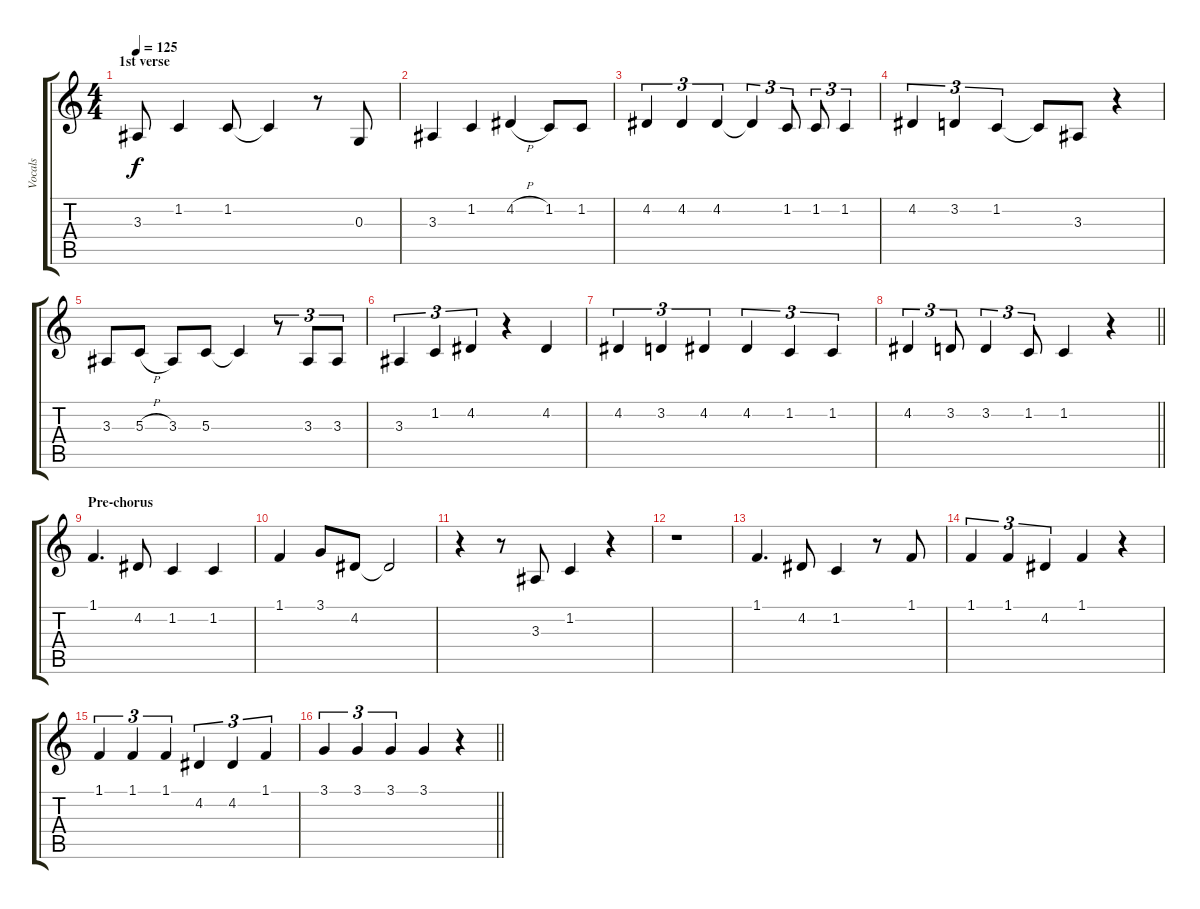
\track ("Vocals" "Vocals") {instrument tenorsax}
\staff {score tabs}
\tuning (E4 B3 G3 D3 A2 E2) {hide}
\ts (4 4)
\section ("" "1st verse")
\tempo 125
\clef g2
\ks c
3.3.8{dy f} 1.2.4 1.2.8 1.2{t}.4 r.8 0.3.8 |
3.3.4 1.2.4 4.2{h}.4 1.2.8 1.2.8 |
4.2.4{tu (3 2)} 4.2.4{tu (3 2)} 4.2.4{tu (3 2)} 4.2{t}.4{tu (3 2)} 1.2.8{tu (3 2)} 1.2.8{tu (3 2)} 1.2.4{tu (3 2)} |
4.2.4{tu (3 2)} 3.2.4{tu (3 2)} 1.2.4{tu (3 2)} 1.2{t}.8 3.3.8 r.4 |
3.3.8 5.3{h}.8 3.3.8 5.3.8 5.3{t}.4 r.8{tu (3 2)} 3.3.8{tu (3 2)} 3.3.8{tu (3 2)} |
3.3.4{tu (3 2)} 1.2.4{tu (3 2)} 4.2.4{tu (3 2)} r.4 4.2.4 |
4.2.4{tu (3 2)} 3.2.4{tu (3 2)} 4.2.4{tu (3 2)} 4.2.4{tu (3 2)} 1.2.4{tu (3 2)} 1.2.4{tu (3 2)} |
\barLineRight lightlight
4.2.4{tu (3 2)} 3.2.8{tu (3 2)} 3.2.4{tu (3 2)} 1.2.8{tu (3 2)} 1.2.4 r.4 |
\section ("" "Pre-chorus")
1.1.4{d} 4.2.8 1.2.4 1.2.4 |
1.1.4 3.1.8 4.2.8 4.2{t}.2 |
r.4 r.8 3.3.8 1.2.4 r.4 |
r.1 |
1.1.4{d} 4.2.8 1.2.4 r.8 1.1.8 |
1.1.4{tu (3 2)} 1.1.4{tu (3 2)} 4.2.4{tu (3 2)} 1.1.4 r.4 |
1.1.4{tu (3 2)} 1.1.4{tu (3 2)} 1.1.4{tu (3 2)} 4.2.4{tu (3 2)} 4.2.4{tu (3 2)} 1.1.4{tu (3 2)} |
\barLineRight lightlight
3.1.4{tu (3 2)} 3.1.4{tu (3 2)} 3.1.4{tu (3 2)} 3.1.4 r.4
